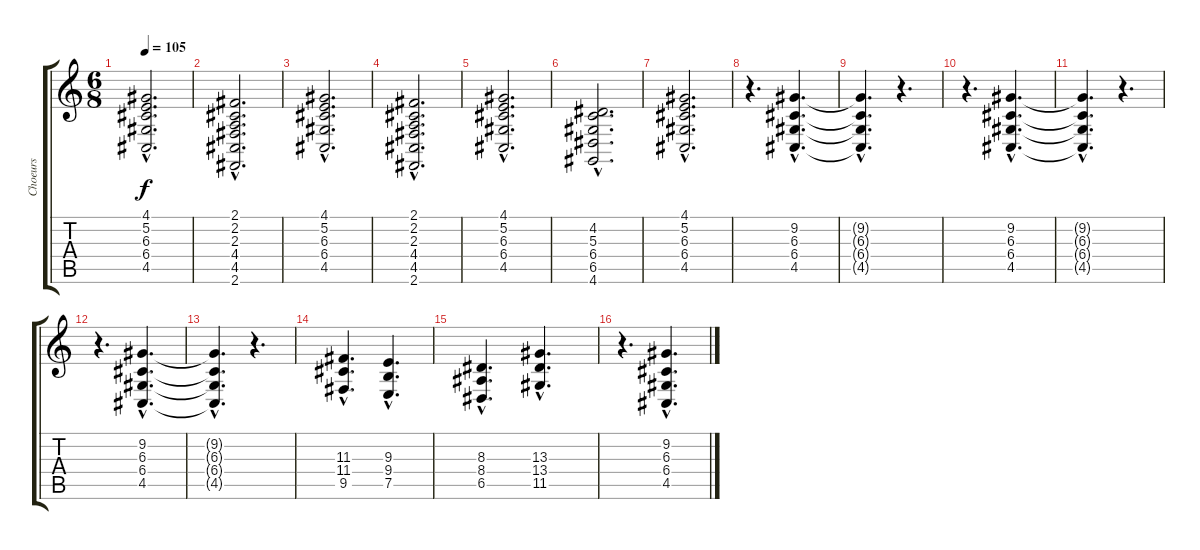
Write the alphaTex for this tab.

\track ("Choeurs" "Choeurs") {instrument choiraahs}
\staff {score tabs}
\tuning (E4 B3 G3 D3 A2 E2) {hide}
\ts (6 8)
\tempo 105
\clef g2
\ks c
(4.1{hac} 5.2{hac} 6.3{hac} 6.4{hac} 4.5{hac}).2{d dy f} |
(2.1{hac} 2.2{hac} 2.3{hac} 4.4{hac} 4.5{hac} 2.6{hac}).2{d} |
(4.1{hac} 5.2{hac} 6.3{hac} 6.4{hac} 4.5{hac}).2{d} |
(2.1{hac} 2.2{hac} 2.3{hac} 4.4{hac} 4.5{hac} 2.6{hac}).2{d} |
(4.1{hac} 5.2{hac} 6.3{hac} 6.4{hac} 4.5{hac}).2{d} |
(4.2{hac} 5.3{hac} 6.4{hac} 6.5{hac} 4.6{hac}).2{d} |
(4.1{hac} 5.2{hac} 6.3{hac} 6.4{hac} 4.5{hac}).2{d} |
r.4{d volume 7} (9.2{hac} 6.3{hac} 6.4{hac} 4.5{hac}).4{d} |
(9.2{hac t} 6.3{hac t} 6.4{hac t} 4.5{hac t}).4{d} r.4{d} |
r.4{d} (9.2{hac} 6.3{hac} 6.4{hac} 4.5{hac}).4{d} |
(9.2{hac t} 6.3{hac t} 6.4{hac t} 4.5{hac t}).4{d} r.4{d} |
r.4{d} (9.2{hac} 6.3{hac} 6.4{hac} 4.5{hac}).4{d} |
(9.2{hac t} 6.3{hac t} 6.4{hac t} 4.5{hac t}).4{d} r.4{d} |
(11.3{hac} 11.4{hac} 9.5{hac}).4{d} (9.3{hac} 9.4{hac} 7.5{hac}).4{d} |
(8.3{hac} 8.4{hac} 6.5{hac}).4{d} (13.3{hac} 13.4{hac} 11.5{hac}).4{d} |
r.4{d} (9.2{hac} 6.3{hac} 6.4{hac} 4.5{hac}).4{d}
